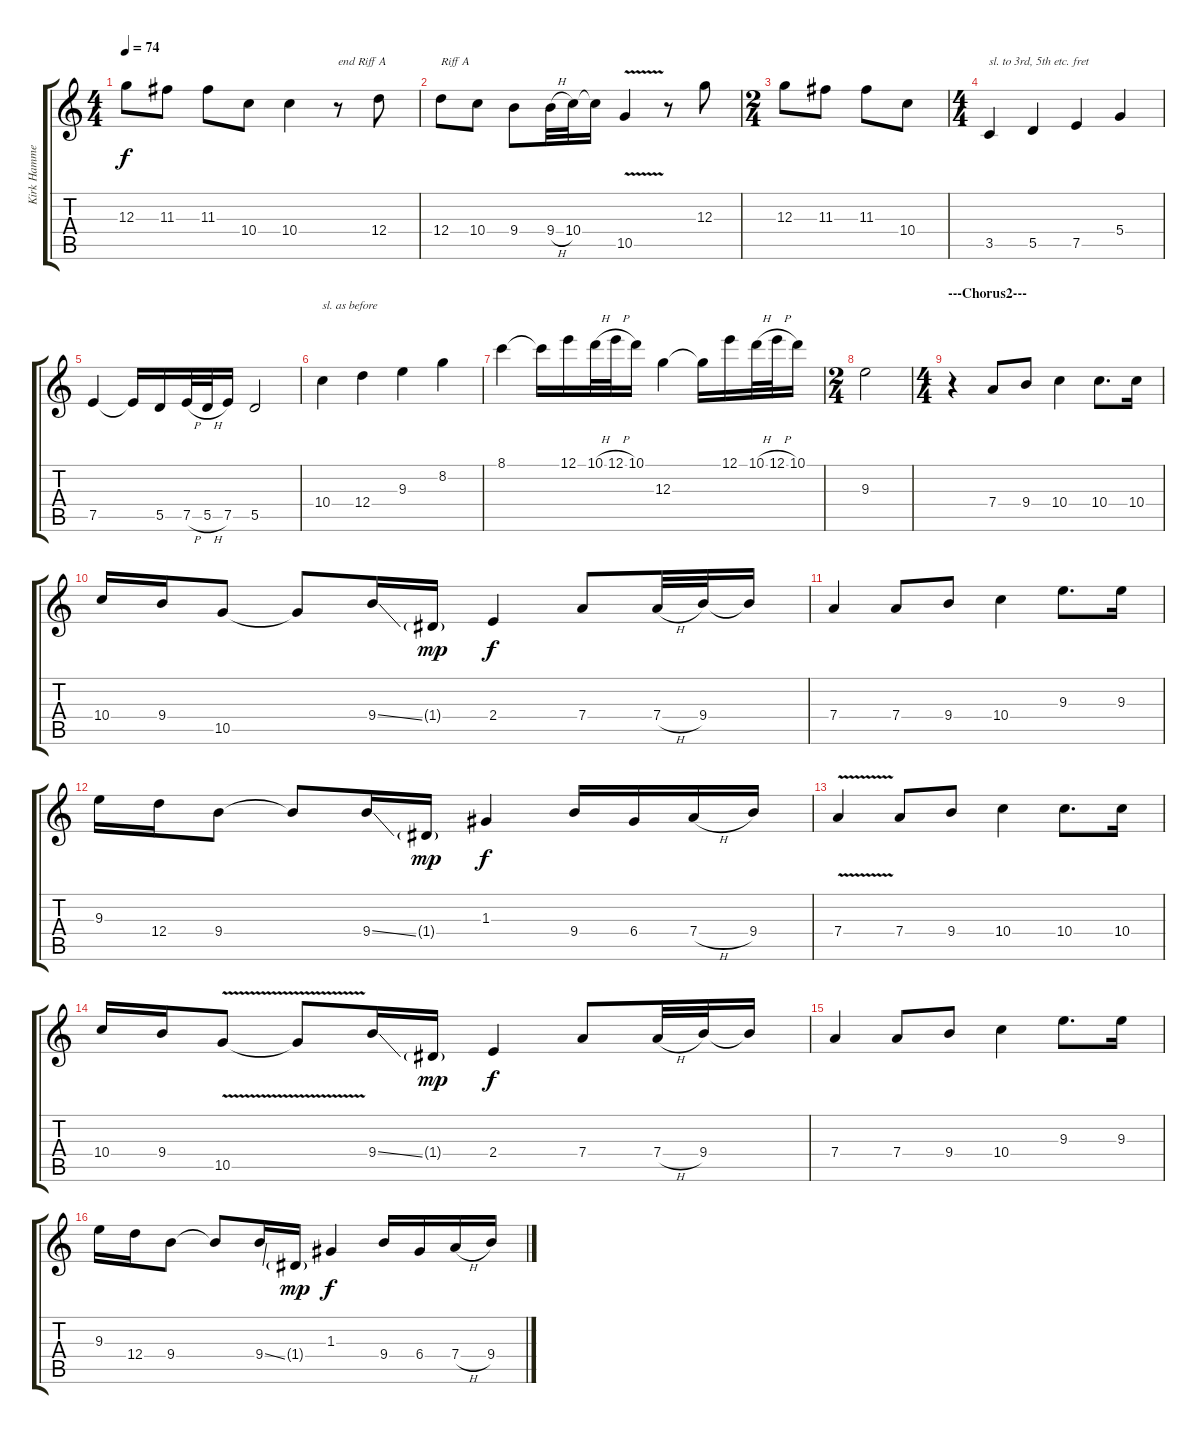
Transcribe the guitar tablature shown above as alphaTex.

\track ("Kirk Hammett" "Kirk Hamme") {instrument electricguitarjazz}
\staff {score tabs}
\tuning (E4 B3 G3 D3 A2 E2) {hide}
\ts (4 4)
\tempo 74
\clef g2
\ks c
12.3.8{dy f} 11.3.8 11.3.8 10.4.8 10.4.4 r.8{txt "end Riff A"} 12.4.8 |
12.4.8{txt "Riff A"} 10.4.8 9.4.8 9.4{h}.32 10.4.32 10.4{t}.16 10.5{v}.4 r.8 12.3.8 |
\ts (2 4)
12.3.8 11.3.8 11.3.8 10.4.8 |
\ts (4 4)
3.5.4{txt "sl. to 3rd, 5th etc. fret" volume 12 instrument distortionguitar} 5.5.4 7.5.4 5.4.4 |
7.5.4 7.5{t}.16 5.5.16 7.5{h}.32 5.5{h}.32 7.5.16 5.5.2 |
10.4.4{txt "sl. as before"} 12.4.4 9.3.4 8.2.4 |
8.1.4 8.1{t}.16 12.1.16 10.1{h}.32 12.1{h}.32 10.1.16 12.3.4 12.3{t}.16 12.1.16 10.1{h}.32 12.1{h}.32 10.1.16 |
\ts (2 4)
9.3.2 |
\ts (4 4)
\section ("" "---Chorus2---")
r.4 7.4.8{volume 10 instrument electricguitarjazz} 9.4.8 10.4.4 10.4.8{d} 10.4.16 |
10.4.16 9.4.16 10.5.8 10.5{t}.8 9.4{ss}.16 1.4{g}.16{dy mp} 2.4.4{dy f} 7.4.8 7.4{h}.32 9.4.32 9.4{t}.16 |
7.4.4 7.4.8 9.4.8 10.4.4 9.3.8{d} 9.3.16 |
9.3.16 12.4.16 9.4.8 9.4{t}.8 9.4{ss}.16 1.4{g}.16{dy mp} 1.3.4{dy f} 9.4.16 6.4.16 7.4{h}.16 9.4.16 |
7.4{v}.4 7.4.8 9.4.8 10.4.4 10.4.8{d} 10.4.16 |
10.4.16 9.4.16 10.5{v}.8 10.5{t}.8 9.4{ss}.16 1.4{g}.16{dy mp} 2.4.4{dy f} 7.4.8 7.4{h}.32 9.4.32 9.4{t}.16 |
7.4.4 7.4.8 9.4.8 10.4.4 9.3.8{d} 9.3.16 |
9.3.16 12.4.16 9.4.8 9.4{t}.8 9.4{ss}.16 1.4{g}.16{dy mp} 1.3.4{dy f} 9.4.16 6.4.16 7.4{h}.16 9.4.16
